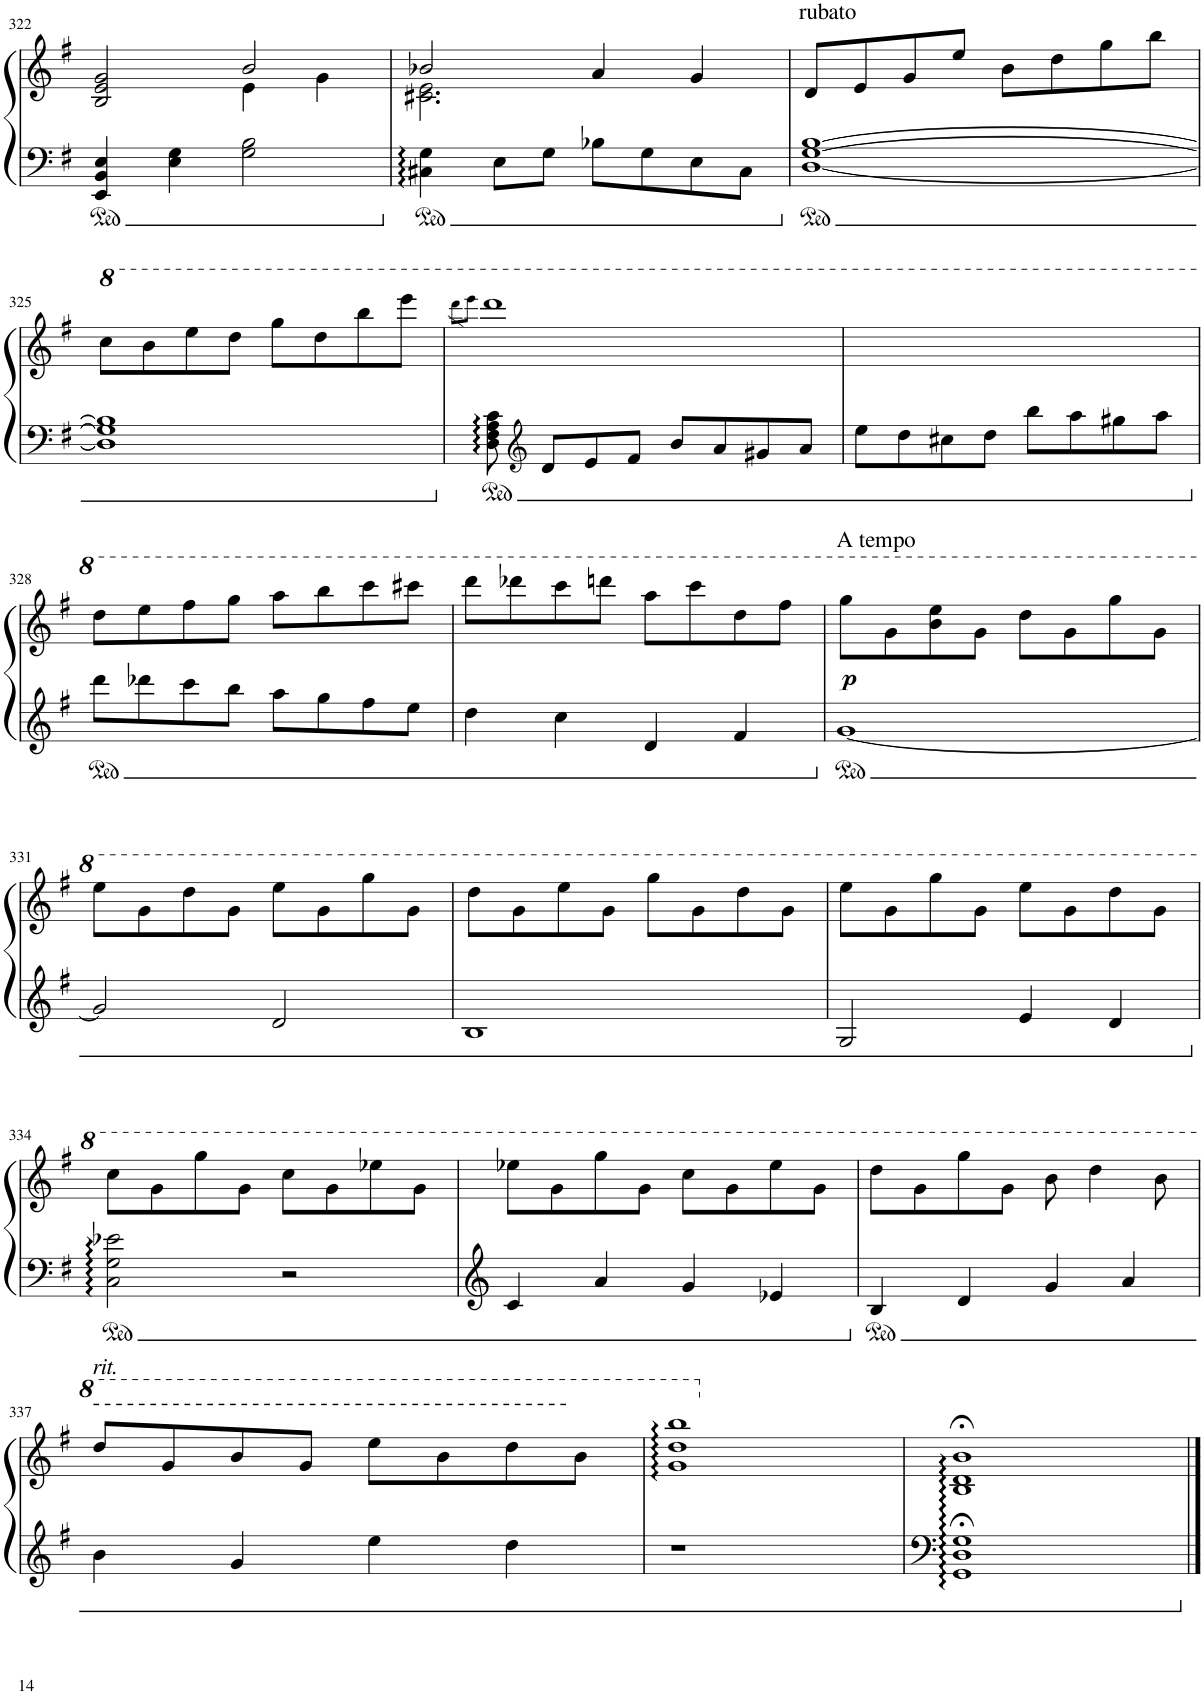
**kern	**kern	**dynam
*part1	*part1	*part1
*staff2	*staff1	*staff1/2
*I"P1	*	*
!!LO:PB:g=z
*clefF4	*clefG2	*
*k[f#]	*k[f#]	*
*M4/4	*M4/4	*
=322	=322	=322
*	*^	*
4EE/ 4BB/ 4E/	2B/ 2e/ 2g/	2ryy	.
4E\ 4G\	.	.	.
2G\ 2B\	2b/	4e\	.
.	.	4g\	.
=323	=323	=323	=323
4C#X\ 4G\	2b-X/	2.c#X\ 2.e\	.
8E\L	.	.	.
8G\J	.	.	.
8B-X\L	4a/	.	.
8G\	.	.	.
8E\	4g/	4ryy	.
8C#\J	.	.	.
*	*v	*v	*
=324	=324	=324
!	!LO:TX:a:t=rubato	!
[1D [1G [1B	8d/L	.
.	8e/	.
.	8g/	.
.	8ee/J	.
.	8b\L	.
.	8dd\	.
.	8gg\	.
.	8bb\J	.
!!LO:LB:g=z
=325	=325	=325
*	*8va	*
1D] 1G] 1B]	8ccc\L	.
.	8bb\	.
.	8eee\	.
.	8ddd\J	.
.	8ggg\L	.
.	8ddd\	.
.	8bbb\	.
.	8eeee\J	.
=326	=326	=326
.	8qdddd\L	.
.	8qeeee\J	.
8D\;< 8F#\;< 8A\;< 8c\;<	1dddd	.
*clefG2	*	*
8d/L	.	.
8e/	.	.
8f#/J	.	.
8b/L	.	.
8a/	.	.
8g#X/	.	.
8a/J	.	.
=327	=327	=327
8ee\L	1ryy	.
8dd\	.	.
8cc#X\	.	.
8dd\J	.	.
8bb\L	.	.
8aa\	.	.
8gg#X\	.	.
8aa\J	.	.
!!LO:LB:g=z
=328	=328	=328
8ddd\L	8ddd\L	.
8ddd-X\	8eee\	.
8ccc\	8fff#\	.
8bb\J	8ggg\J	.
8aa\L	8aaa\L	.
8gg\	8bbb\	.
8ff#\	8cccc\	.
8ee\J	8cccc#X\J	.
=329	=329	=329
4dd\	8dddd\L	.
.	8dddd-X\	.
4cc\	8cccc\	.
.	8ddddn\J	.
4d/	8aaa\L	.
.	8cccc\	.
4f#/	8ddd\	.
.	8fff#\J	.
=330	=330	=330
!	!LO:TX:a:t=A tempo	!
!	!	!LO:DY:a=2
[1g	8ggg\L	p
.	8gg\	.
.	8bb\ 8eee\	.
.	8gg\J	.
.	8ddd\L	.
.	8gg\	.
.	8ggg\	.
.	8gg\J	.
!!LO:LB:g=z
=331	=331	=331
2g/]	8eee\L	.
.	8gg\	.
.	8ddd\	.
.	8gg\J	.
2d/	8eee\L	.
.	8gg\	.
.	8ggg\	.
.	8gg\J	.
=332	=332	=332
1B	8ddd\L	.
.	8gg\	.
.	8eee\	.
.	8gg\J	.
.	8ggg\L	.
.	8gg\	.
.	8ddd\	.
.	8gg\J	.
=333	=333	=333
2G/	8eee\L	.
.	8gg\	.
.	8ggg\	.
.	8gg\J	.
4e/	8eee\L	.
.	8gg\	.
4d/	8ddd\	.
.	8gg\J	.
!!LO:LB:g=z
=334	=334	=334
2C\ 2G\ 2e-X\	8ccc\L	.
.	8gg\	.
.	8ggg\	.
.	8gg\J	.
2r	8ccc\L	.
.	8gg\	.
.	8eee-X\	.
.	8gg\J	.
=335	=335	=335
4c/	8eee-X\L	.
.	8gg\	.
4a/	8ggg\	.
.	8gg\J	.
4g/	8ccc\L	.
.	8gg\	.
4e-X/	8eee-\	.
.	8gg\J	.
=336	=336	=336
4B/	8ddd\L	.
.	8gg\	.
4d/	8ggg\	.
.	8gg\J	.
4g/	8bb\	.
.	4ddd\	.
4a/	.	.
.	8bb\	.
!!LO:LB:g=z
=337	=337	=337
!	!LO:TX:a:i:t=rit.	!
4b\	8ddd/L	.
.	8gg/	.
4g/	8bb/	.
.	8gg/J	.
4ee\	8eee\L	.
.	8bb\	.
4dd\	8ddd\	.
.	8bb\J	.
=338	=338	=338
1r	1gg 1ddd 1bbb	.
=339	=339	=339
*	*X8va	*
1GG;< 1D;< 1G;<	1B;< 1d;< 1b;<	.
==	==	==
*-	*-	*-
